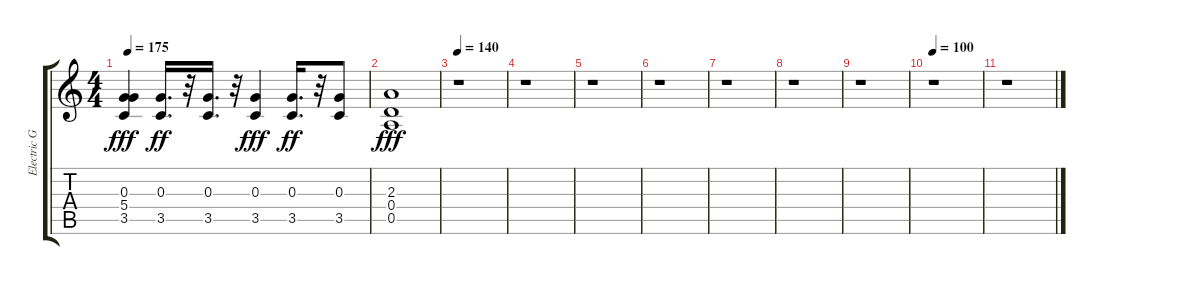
\track ("Electric Guitar 1" "Electric G") {instrument distortionguitar}
\staff {score tabs}
\tuning (E4 B3 G3 D3 A2 E2) {hide}
\ts (4 4)
\tempo 175
\clef g2
\ks c
(0.3 5.4 3.5).4{dy fff} (0.3 3.5).16{d dy ff} r.32 (0.3 3.5).16{d} r.32 (0.3 3.5).4{dy fff} (0.3 3.5).16{d dy ff} r.32 (0.3 3.5).8 |
(2.3 0.4 0.5).1{dy fff} |
\tempo 140
r.1 |
r.1 |
r.1 |
r.1 |
r.1 |
r.1 |
r.1 |
\tempo 100
r.1 |
r.1
